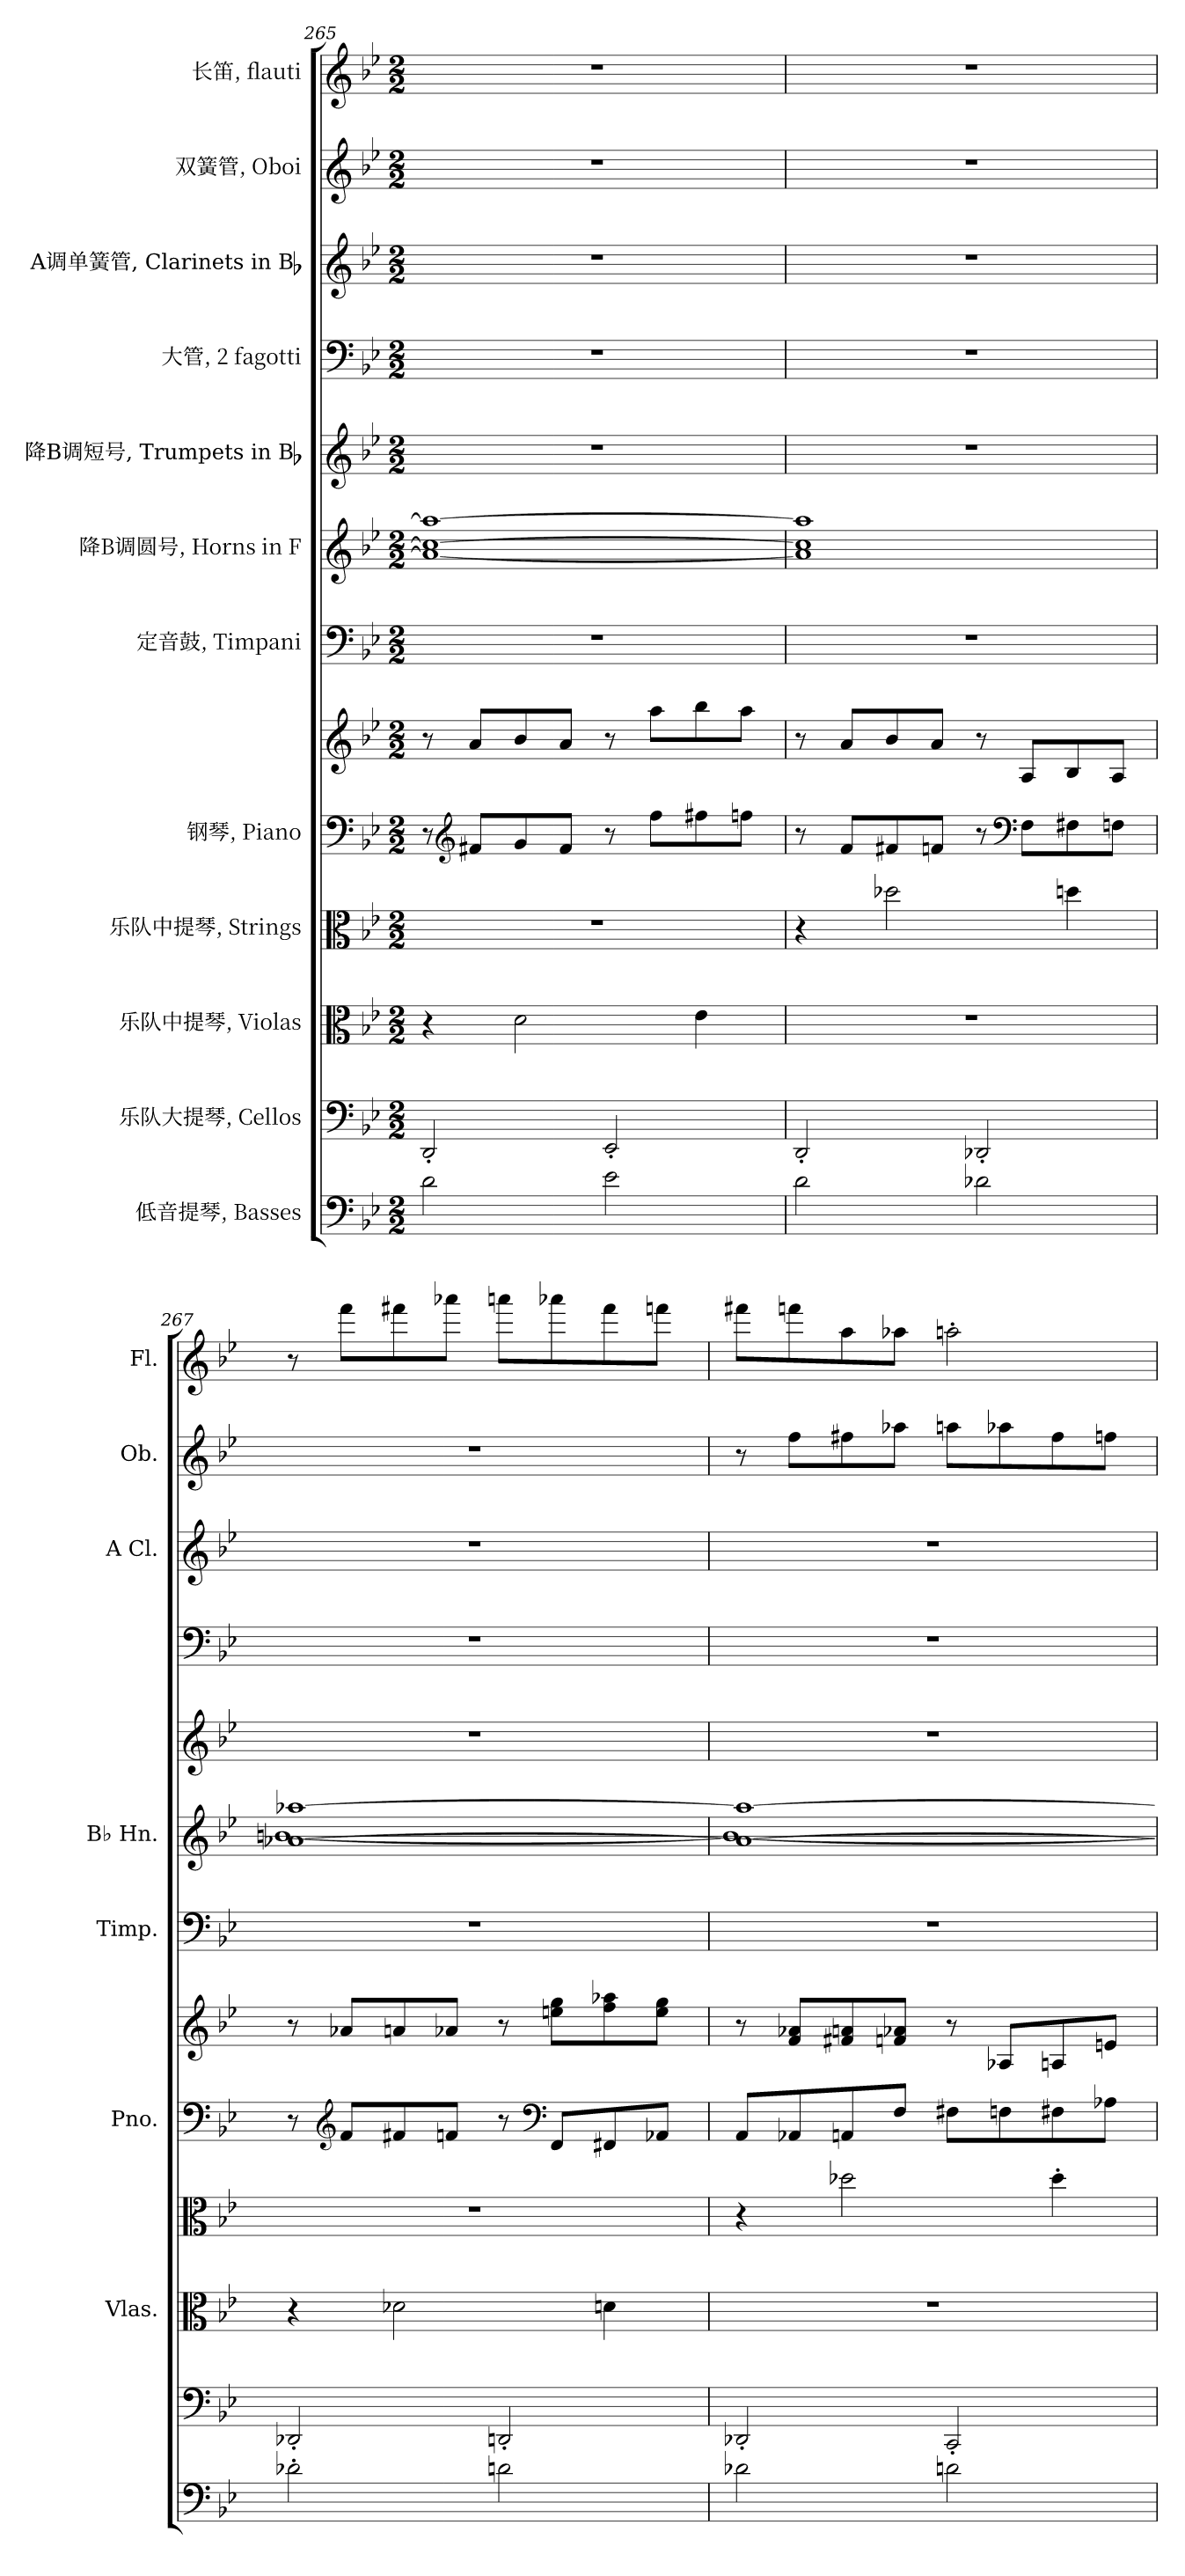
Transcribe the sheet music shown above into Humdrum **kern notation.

**kern	**kern	**kern	**kern	**kern	**kern	**kern	**kern	**kern	**kern	**kern	**kern	**kern
*part12	*part11	*part10	*part9	*part8	*part8	*part7	*part6	*part5	*part4	*part3	*part2	*part1
*staff13	*staff12	*staff11	*staff10	*staff9	*staff8	*staff7	*staff6	*staff5	*staff4	*staff3	*staff2	*staff1
*I"低音提琴, Basses	*I"乐队大提琴, Cellos	*I"乐队中提琴, Violas	*I"乐队中提琴, Strings	*I"钢琴, Piano	*	*I"定音鼓, Timpani	*I"降B调圆号, Horns in F	*I"降B调短号, Trumpets in Bb	*I"大管, 2 fagotti	*I"A调单簧管, Clarinets in Bb	*I"双簧管, Oboi	*I"长笛, flauti
*	*	*I'Vlas.	*	*I'Pno.	*	*I'Timp.	*I'B♭ Hn.	*	*	*I'A Cl.	*I'Ob.	*I'Fl.
!!LO:PB:g=z
*clefF4	*clefF4	*clefC3	*clefC3	*clefF4	*clefG2	*clefF4	*clefG2	*clefG2	*clefF4	*clefG2	*clefG2	*clefG2
*ITrd7c12	*	*	*	*	*	*	*ITrd1c2	*ITrd1c2	*	*ITrd2c3	*	*
*k[b-e-]	*k[b-e-]	*k[b-e-]	*k[b-e-]	*k[b-e-]	*k[b-e-]	*k[b-e-]	*k[b-e-a-d-]	*k[b-e-a-d-]	*k[b-e-]	*k[f#]	*k[b-e-]	*k[b-e-]
*M2/2	*M2/2	*M2/2	*M2/2	*M2/2	*M2/2	*M2/2	*M2/2	*M2/2	*M2/2	*M2/2	*M2/2	*M2/2
=265	=265	=265	=265	=265	=265	=265	=265	=265	=265	=265	=265	=265
2D\	2DD'/	4r	1r	8r	8r	1r	1g_ 1b-_ 1gg_	1r	1r	1r	1r	1r
*	*	*	*	*clefG2	*	*	*	*	*	*	*	*
.	.	.	.	8f#X/L	8a/L	.	.	.	.	.	.	.
.	.	2d\	.	8g/	8b-/	.	.	.	.	.	.	.
.	.	.	.	8f#/J	8a/J	.	.	.	.	.	.	.
2E-\	2EE-'/	.	.	8r	8r	.	.	.	.	.	.	.
.	.	.	.	8ff\L	8aa\L	.	.	.	.	.	.	.
.	.	4e-\	.	8ff#X\	8bb-\	.	.	.	.	.	.	.
.	.	.	.	8ffn\J	8aa\J	.	.	.	.	.	.	.
=266	=266	=266	=266	=266	=266	=266	=266	=266	=266	=266	=266	=266
2D\	2DD'/	1r	4r	8r	8r	1r	1g] 1b-] 1gg]	1r	1r	1r	1r	1r
.	.	.	.	8f/L	8a/L	.	.	.	.	.	.	.
.	.	.	2dd-X\	8f#X/	8b-/	.	.	.	.	.	.	.
.	.	.	.	8fn/J	8a/J	.	.	.	.	.	.	.
2D-X\	2DD-X'/	.	.	8r	8r	.	.	.	.	.	.	.
*	*	*	*	*clefF4	*	*	*	*	*	*	*	*
.	.	.	.	8F\L	8A/L	.	.	.	.	.	.	.
.	.	.	4ddn\	8F#X\	8B-/	.	.	.	.	.	.	.
.	.	.	.	8Fn\J	8A/J	.	.	.	.	.	.	.
=267	=267	=267	=267	=267	=267	=267	=267	=267	=267	=267	=267	=267
*	*	*	*	*	*	*	*^	*	*	*	*	*
2D-X'\	2DD-X'/	4r	1r	8r	8r	1r	[1g-X [1gg-X	[1an	1r	1r	1r	1r	8r
*	*	*	*	*clefG2	*	*	*	*	*	*	*	*	*
.	.	.	.	8f/L	8a-X/L	.	.	.	.	.	.	.	8fff\L
.	.	2d-X\	.	8f#X/	8an/	.	.	.	.	.	.	.	8fff#X\
.	.	.	.	8fn/J	8a-X/J	.	.	.	.	.	.	.	8aaa-X\J
2Dn\	2DDn'/	.	.	8r	8r	.	.	.	.	.	.	.	8aaan\L
*	*	*	*	*clefF4	*	*	*	*	*	*	*	*	*
.	.	.	.	8FF/L	8een\ 8gg\L	.	.	.	.	.	.	.	8aaa-X\
.	.	4dn\	.	8FF#X/	8ff\ 8aa-X\	.	.	.	.	.	.	.	8fff#\
.	.	.	.	8AA-X/J	8ee\ 8gg\J	.	.	.	.	.	.	.	8fffn\J
!!LO:PB:g=z
=268	=268	=268	=268	=268	=268	=268	=268	=268	=268	=268	=268	=268	=268
2D-X\	2DD-X'/	1r	4r	8AA/L	8r	1r	1g-_ 1gg-_	1a_	1r	1r	1r	8r	8fff#X\L
.	.	.	.	8AA-X/	8f/ 8a-X/L	.	.	.	.	.	.	8ff\L	8fffn\
.	.	.	2dd-X\	8AAn/	8f#X/ 8an/	.	.	.	.	.	.	8ff#X\	8aa\
.	.	.	.	8F/J	8fn/ 8a-X/J	.	.	.	.	.	.	8aa-X\J	8aa-X\J
2Dn\	2CC'/	.	.	8F#X\L	8r	.	.	.	.	.	.	8aan\L	2aan'\
.	.	.	.	8Fn\	8A-X/L	.	.	.	.	.	.	8aa-X\	.
.	.	.	4dd-'\	8F#X\	8An/	.	.	.	.	.	.	8ff#\	.
.	.	.	.	8A-X\J	8en/J	.	.	.	.	.	.	8ffn\J	.
*	*	*	*	*	*	*	*v	*v	*	*	*	*	*
=	=	=	=	=	=	=	=	=	=	=	=	=
*-	*-	*-	*-	*-	*-	*-	*-	*-	*-	*-	*-	*-
